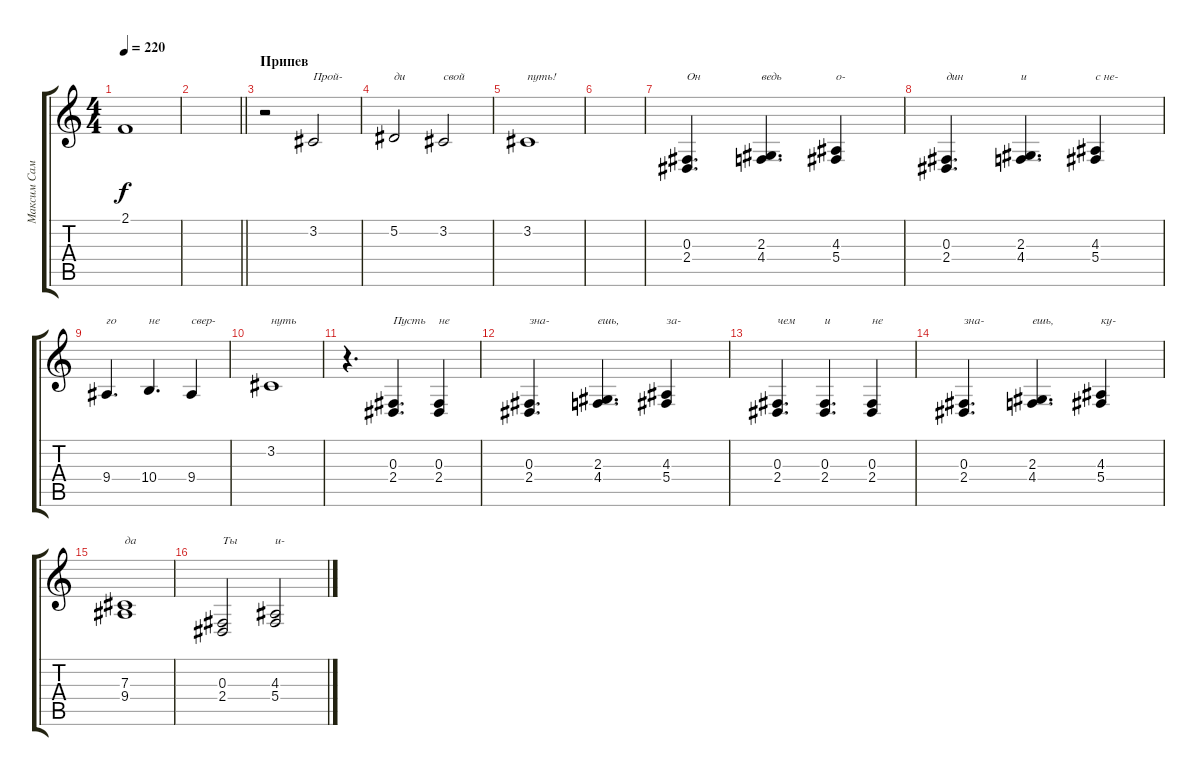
\track ("Максим Самосват" "Максим Сам") {instrument bassoon}
\staff {score tabs}
\tuning (Eb4 Bb3 Gb3 Db3 Ab2 Eb2) {hide}
\ts (4 4)
\tempo 220
\clef g2
\ks c
2.1{t}.1{dy f} |
\barLineRight lightlight
|
\section ("" "Припев")
r.2 3.2.2{txt "Прой-"} |
5.2.2{txt "ди"} 3.2.2{txt "свой"} |
3.2.1{txt "путь!"} |
|
(0.3 2.4).4{d txt "Он"} (2.3 4.4).4{d txt "ведь"} (4.3 5.4).4{txt "о-"} |
(0.3 2.4).4{d txt "дин"} (2.3 4.4).4{d txt "и"} (4.3 5.4).4{txt "с не-"} |
9.4.4{d txt "го"} 10.4.4{d txt "не"} 9.4.4{txt "свер-"} |
3.2.1{txt "нуть"} |
r.4{d} (0.3 2.4).4{d txt "Пусть"} (0.3 2.4).4{txt "не"} |
(0.3 2.4).4{d txt "зна-"} (2.3 4.4).4{d txt "ешь,"} (4.3 5.4).4{txt "за-"} |
(0.3 2.4).4{d txt "чем"} (0.3 2.4).4{d txt "и"} (0.3 2.4).4{txt "не"} |
(0.3 2.4).4{d txt "зна-"} (2.3 4.4).4{d txt "ешь,"} (4.3 5.4).4{txt "ку-"} |
(7.3 9.4).1{txt "да"} |
(0.3 2.4).2{txt "Ты"} (4.3 5.4).2{txt "и-"}
